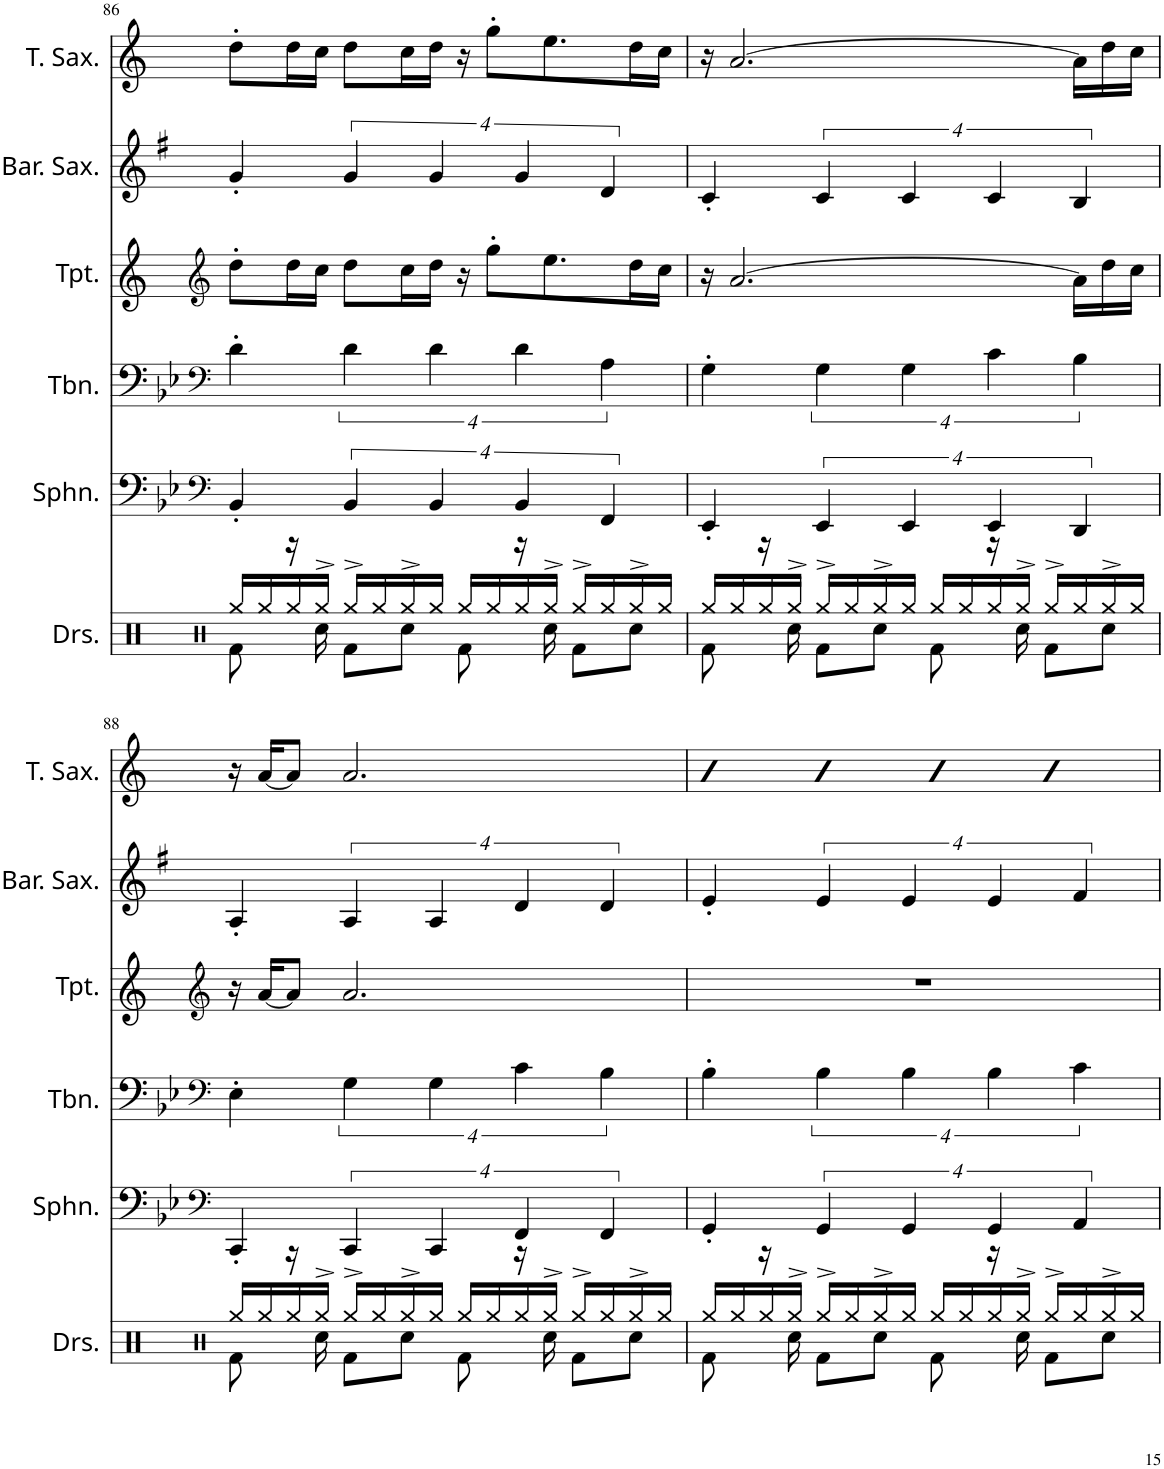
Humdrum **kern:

**kern	**kern	**kern	**kern	**kern	**kern
*part6	*part5	*part4	*part3	*part2	*part1
*staff6	*staff5	*staff4	*staff3	*staff2	*staff1
*I"Drumset	*I"Sousaphone	*I"Trombone	*I"Trumpet	*I"Baritone Saxophone	*I"Tenor Saxophone
*I'Drs.	*I'Sphn.	*I'Tbn.	*I'Tpt.	*I'Bar. Sax.	*I'T. Sax.
!!LO:PB:g=z
*clefX	*clefF4	*clefF4	*clefG2	*clefG2	*clefG2
*	*	*	*Trd1c2	*Trd12c21	*Trd8c14
*k[]	*k[b-e-]	*k[b-e-]	*k[]	*k[f#]	*k[]
*M4/4	*M4/4	*M4/4	*M4/4	*M4/4	*M4/4
=86	=86	=86	=86	=86	=86
*^	*	*	*	*	*
8Rf\	16Rgg/LL	4BB-'/	4d'\	8dd'\L	4g'/	8dd'\L
.	16Rgg/	.	.	.	.	.
16r	16Rgg/	.	.	16dd\L	.	16dd\L
16Rcc\	16Rgg^/JJ	.	.	16cc\JJ	.	16cc\JJ
8Rf\L	16Rgg^/LL	16%3BB-/	16%3d\	8dd\L	16%3g/	8dd\L
.	16Rgg/	.	.	.	.	.
8Rcc\J	16Rgg^/	.	.	16cc\L	.	16cc\L
.	16Rgg/JJ	16%3BB-/	16%3d\	16dd\JJ	16%3g/	16dd\JJ
8Rf\	16Rgg/LL	.	.	16r	.	16r
.	16Rgg/	.	.	8gg'\L	.	8gg'\L
16r	16Rgg/	16%3BB-/	16%3d\	.	16%3g/	.
16Rcc\	16Rgg^/JJ	.	.	8.ee\	.	8.ee\
8Rf\L	16Rgg^/LL	.	.	.	.	.
.	16Rgg/	16%3FF/	16%3A\	.	16%3d/	.
8Rcc\J	16Rgg^/	.	.	16dd\L	.	16dd\L
.	16Rgg/JJ	.	.	16cc\JJ	.	16cc\JJ
=87	=87	=87	=87	=87	=87	=87
8Rf\	16Rgg/LL	4EE-'/	4G'\	16r	4c'/	16r
.	16Rgg/	.	.	[2.a/	.	[2.a/
16r	16Rgg/	.	.	.	.	.
16Rcc\	16Rgg^/JJ	.	.	.	.	.
8Rf\L	16Rgg^/LL	16%3EE-/	16%3G\	.	16%3c/	.
.	16Rgg/	.	.	.	.	.
8Rcc\J	16Rgg^/	.	.	.	.	.
.	16Rgg/JJ	16%3EE-/	16%3G\	.	16%3c/	.
8Rf\	16Rgg/LL	.	.	.	.	.
.	16Rgg/	.	.	.	.	.
16r	16Rgg/	16%3EE-/	16%3c\	.	16%3c/	.
16Rcc\	16Rgg^/JJ	.	.	.	.	.
8Rf\L	16Rgg^/LL	.	.	.	.	.
.	16Rgg/	16%3DD/	16%3B-\	16a\LL]	16%3B/	16a\LL]
8Rcc\J	16Rgg^/	.	.	16dd\	.	16dd\
.	16Rgg/JJ	.	.	16cc\JJ	.	16cc\JJ
!!LO:LB:g=z
=88	=88	=88	=88	=88	=88	=88
*clefX	*	*clefF4	*clefF4	*clefG2	*	*
*	*	*k[b-e-]	*k[b-e-]	*	*k[f#]	*
8Rf\	16Rgg/LL	4CC'/	4E-'\	16r	4A'/	16r
.	16Rgg/	.	.	[16a/KL	.	[16a/KL
16r	16Rgg/	.	.	8a/J]	.	8a/J]
16Rcc\	16Rgg^/JJ	.	.	.	.	.
8Rf\L	16Rgg^/LL	16%3CC/	16%3G\	2.a/	16%3A/	2.a/
.	16Rgg/	.	.	.	.	.
8Rcc\J	16Rgg^/	.	.	.	.	.
.	16Rgg/JJ	16%3CC/	16%3G\	.	16%3A/	.
8Rf\	16Rgg/LL	.	.	.	.	.
.	16Rgg/	.	.	.	.	.
16r	16Rgg/	16%3FF/	16%3c\	.	16%3d/	.
16Rcc\	16Rgg^/JJ	.	.	.	.	.
8Rf\L	16Rgg^/LL	.	.	.	.	.
.	16Rgg/	16%3FF/	16%3B-\	.	16%3d/	.
8Rcc\J	16Rgg^/	.	.	.	.	.
.	16Rgg/JJ	.	.	.	.	.
=89	=89	=89	=89	=89	=89	=89
8Rf\	16Rgg/LL	4GG'/	4B-'\	1r	4e'/	4b
.	16Rgg/	.	.	.	.	.
16r	16Rgg/	.	.	.	.	.
16Rcc\	16Rgg^/JJ	.	.	.	.	.
8Rf\L	16Rgg^/LL	16%3GG/	16%3B-\	.	16%3e/	4b
.	16Rgg/	.	.	.	.	.
8Rcc\J	16Rgg^/	.	.	.	.	.
.	16Rgg/JJ	16%3GG/	16%3B-\	.	16%3e/	.
8Rf\	16Rgg/LL	.	.	.	.	4b
.	16Rgg/	.	.	.	.	.
16r	16Rgg/	16%3GG/	16%3B-\	.	16%3e/	.
16Rcc\	16Rgg^/JJ	.	.	.	.	.
8Rf\L	16Rgg^/LL	.	.	.	.	4b
.	16Rgg/	16%3AA/	16%3c\	.	16%3f#/	.
8Rcc\J	16Rgg^/	.	.	.	.	.
.	16Rgg/JJ	.	.	.	.	.
*v	*v	*	*	*	*	*
=	=	=	=	=	=
*-	*-	*-	*-	*-	*-
